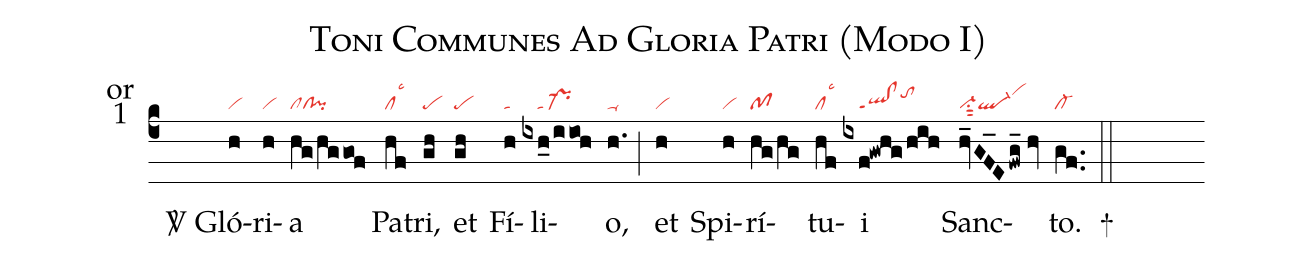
name:Toni Communes Ad Gloria Patri (Modo I);
office-part:or;
mode:1;
nabc-lines:1;
%%
(c4) ~() <sp>V/</sp> Gló(h|vi)ri(h|vi)a(hg/hggof|clcl!pi) Pa(hf|cllsc3)tri,(gh|pe) et(gh|pe) Fí(h|ta)li(ixh_0/iioh|////ta/pr-)o,(h.|ta-) (;) et(h|vi) Spi(h|vi)rí(hg/hg|pf)tu(hf|cllsc3)i(ixf!gwhg/hih|////ql!clppt1tohj) Sanc(hv_GF_E/fwg_//hv|vi-su1sut2ql-vihk)to.(gf..|cl-) <sp>+</sp>(::)
